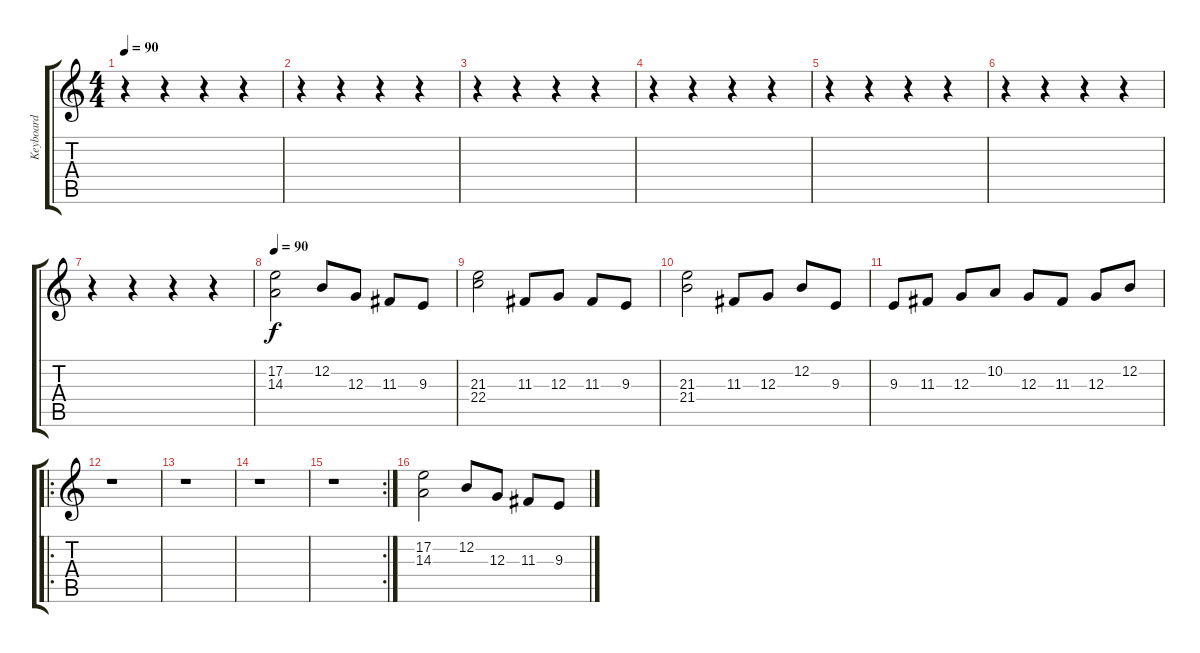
\track ("Keyboard" "Keyboard") {instrument brightacousticpiano}
\staff {score tabs}
\tuning (E4 B3 G3 D3 A2 E2) {hide}
\ts (4 4)
\tempo 90
\clef g2
\ks c
r.4{dy f instrument brightacousticpiano} r.4 r.4 r.4 |
r.4 r.4 r.4 r.4 |
r.4 r.4 r.4 r.4 |
r.4 r.4 r.4 r.4 |
r.4 r.4 r.4 r.4 |
r.4 r.4 r.4 r.4 |
r.4 r.4 r.4 r.4 |
\tempo 90
(17.2 14.3).2 12.2.8 12.3.8 11.3.8 9.3.8 |
(21.3 22.4).2 11.3.8 12.3.8 11.3.8 9.3.8 |
(21.3 21.4).2 11.3.8 12.3.8 12.2.8 9.3.8 |
9.3.8 11.3.8 12.3.8 10.2.8 12.3.8 11.3.8 12.3.8 12.2.8 |
\ro
r.1 |
r.1 |
r.1 |
\rc 2
r.1 |
(17.2 14.3).2 12.2.8 12.3.8 11.3.8 9.3.8
